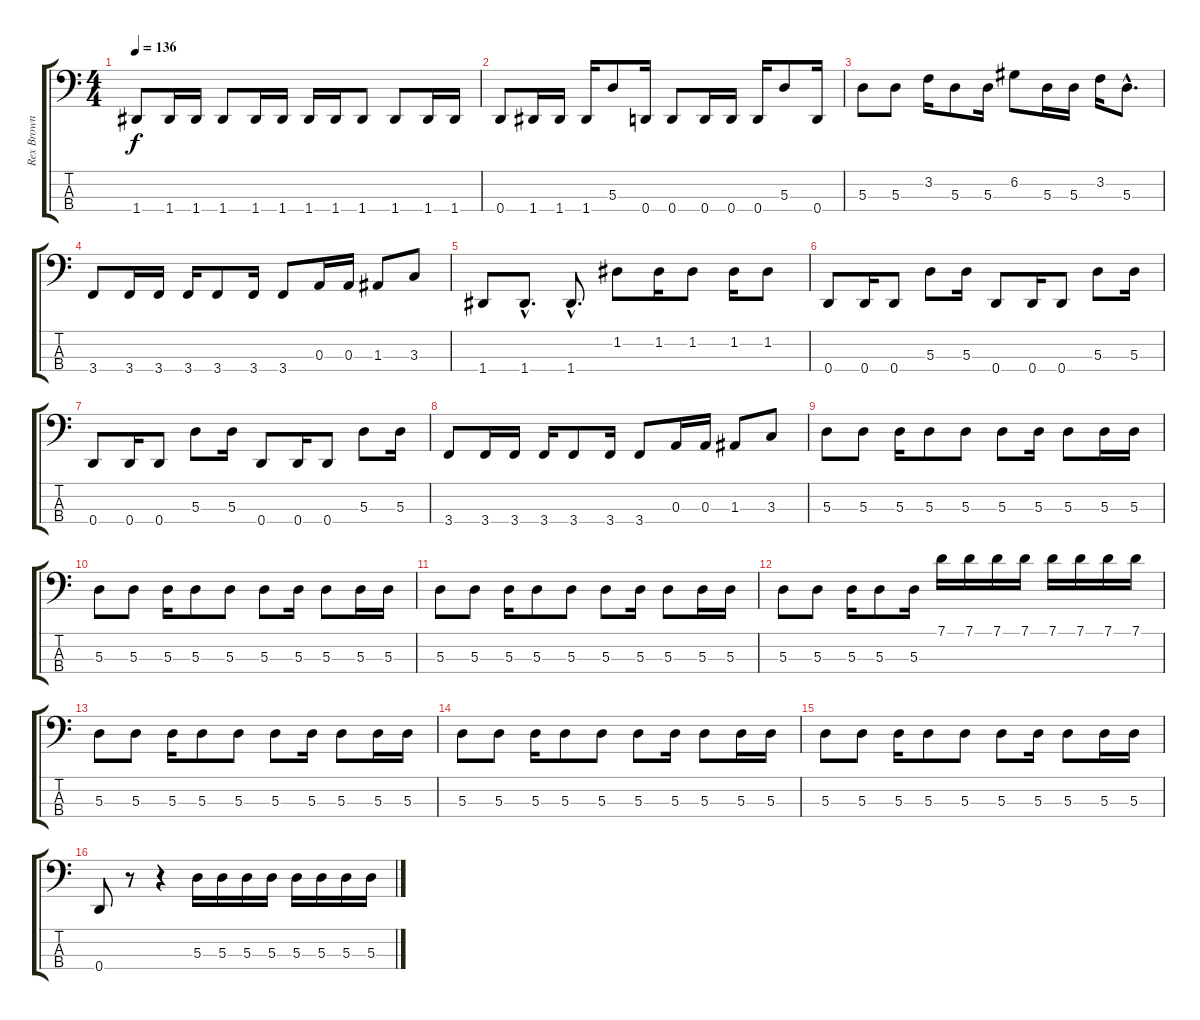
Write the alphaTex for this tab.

\track ("Rex Brown" "Rex Brown") {instrument electricbasspick}
\staff {score tabs}
\tuning (G2 D2 A1 D1) {hide}
\ts (4 4)
\tempo 136
\clef f4
\ks c
1.4.8{dy f} 1.4.16 1.4.16 1.4.8 1.4.16 1.4.16 1.4.16 1.4.16 1.4.8 1.4.8 1.4.16 1.4.16 |
0.4.8 1.4.16 1.4.16 1.4.16 5.3.8 0.4.16 0.4.8 0.4.16 0.4.16 0.4.16 5.3.8 0.4.16 |
5.3.8 5.3.8 3.2.16 5.3.8 5.3.16 6.2.8 5.3.16 5.3.16 3.2.16 5.3{hac}.8{d} |
3.4.8 3.4.16 3.4.16 3.4.16 3.4.8 3.4.16 3.4.8 0.3.16 0.3.16 1.3.8 3.3.8 |
1.4.8 1.4{hac}.8{d} 1.4{hac}.8{d} 1.2.8 1.2.16 1.2.8 1.2.16 1.2.8 |
0.4.8 0.4.16 0.4.8 5.3.8 5.3.16 0.4.8 0.4.16 0.4.8 5.3.8 5.3.16 |
0.4.8 0.4.16 0.4.8 5.3.8 5.3.16 0.4.8 0.4.16 0.4.8 5.3.8 5.3.16 |
3.4.8 3.4.16 3.4.16 3.4.16 3.4.8 3.4.16 3.4.8 0.3.16 0.3.16 1.3.8 3.3.8 |
5.3.8 5.3.8 5.3.16 5.3.8 5.3.8 5.3.8 5.3.16 5.3.8 5.3.16 5.3.16 |
5.3.8 5.3.8 5.3.16 5.3.8 5.3.8 5.3.8 5.3.16 5.3.8 5.3.16 5.3.16 |
5.3.8 5.3.8 5.3.16 5.3.8 5.3.8 5.3.8 5.3.16 5.3.8 5.3.16 5.3.16 |
5.3.8 5.3.8 5.3.16 5.3.8 5.3.16 7.1.16 7.1.16 7.1.16 7.1.16 7.1.16 7.1.16 7.1.16 7.1.16 |
5.3.8 5.3.8 5.3.16 5.3.8 5.3.8 5.3.8 5.3.16 5.3.8 5.3.16 5.3.16 |
5.3.8 5.3.8 5.3.16 5.3.8 5.3.8 5.3.8 5.3.16 5.3.8 5.3.16 5.3.16 |
5.3.8 5.3.8 5.3.16 5.3.8 5.3.8 5.3.8 5.3.16 5.3.8 5.3.16 5.3.16 |
0.4.8 r.8 r.4 5.3.16 5.3.16 5.3.16 5.3.16 5.3.16 5.3.16 5.3.16 5.3.16
